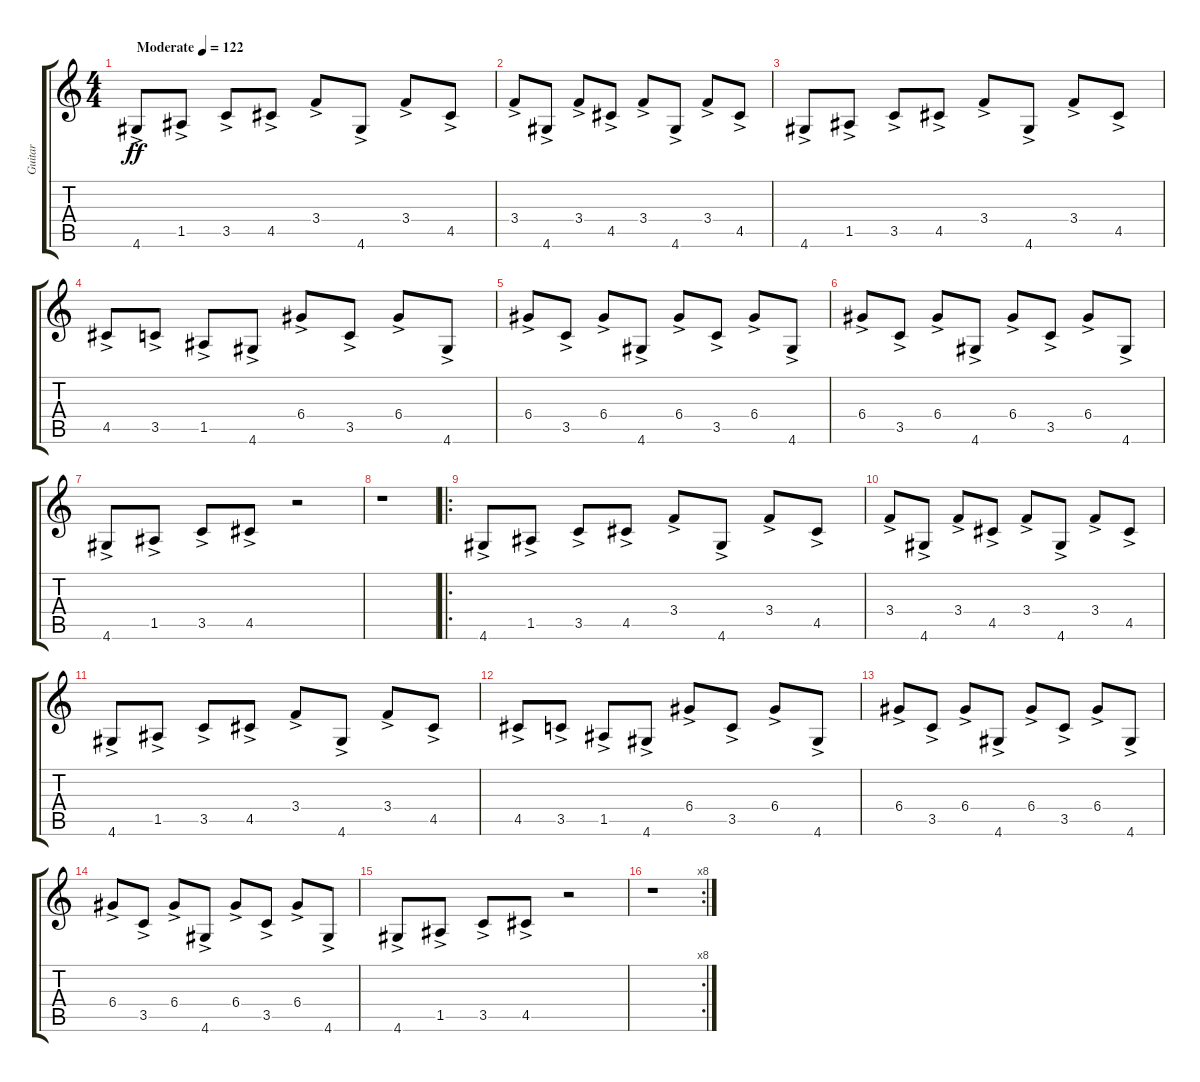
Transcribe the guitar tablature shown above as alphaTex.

\track ("Guitar" "Guitar") {instrument acousticguitarsteel}
\staff {score tabs}
\tuning (E4 B3 G3 D3 A2 E2) {hide}
\ts (4 4)
\tempo (122 "Moderate")
\clef g2
\ks c
4.6{ac}.8{dy ff instrument acousticguitarsteel} 1.5{ac}.8 3.5{ac}.8 4.5{ac}.8 3.4{ac}.8 4.6{ac}.8 3.4{ac}.8 4.5{ac}.8 |
3.4{ac}.8 4.6{ac}.8 3.4{ac}.8 4.5{ac}.8 3.4{ac}.8 4.6{ac}.8 3.4{ac}.8 4.5{ac}.8 |
4.6{ac}.8 1.5{ac}.8 3.5{ac}.8 4.5{ac}.8 3.4{ac}.8 4.6{ac}.8 3.4{ac}.8 4.5{ac}.8 |
4.5{ac}.8 3.5{ac}.8 1.5{ac}.8 4.6{ac}.8 6.4{ac}.8 3.5{ac}.8 6.4{ac}.8 4.6{ac}.8 |
6.4{ac}.8 3.5{ac}.8 6.4{ac}.8 4.6{ac}.8 6.4{ac}.8 3.5{ac}.8 6.4{ac}.8 4.6{ac}.8 |
6.4{ac}.8 3.5{ac}.8 6.4{ac}.8 4.6{ac}.8 6.4{ac}.8 3.5{ac}.8 6.4{ac}.8 4.6{ac}.8 |
4.6{ac}.8 1.5{ac}.8 3.5{ac}.8 4.5{ac}.8 r.2 |
r.1 |
\ro
4.6{ac}.8 1.5{ac}.8 3.5{ac}.8 4.5{ac}.8 3.4{ac}.8 4.6{ac}.8 3.4{ac}.8 4.5{ac}.8 |
3.4{ac}.8 4.6{ac}.8 3.4{ac}.8 4.5{ac}.8 3.4{ac}.8 4.6{ac}.8 3.4{ac}.8 4.5{ac}.8 |
4.6{ac}.8 1.5{ac}.8 3.5{ac}.8 4.5{ac}.8 3.4{ac}.8 4.6{ac}.8 3.4{ac}.8 4.5{ac}.8 |
4.5{ac}.8 3.5{ac}.8 1.5{ac}.8 4.6{ac}.8 6.4{ac}.8 3.5{ac}.8 6.4{ac}.8 4.6{ac}.8 |
6.4{ac}.8 3.5{ac}.8 6.4{ac}.8 4.6{ac}.8 6.4{ac}.8 3.5{ac}.8 6.4{ac}.8 4.6{ac}.8 |
6.4{ac}.8 3.5{ac}.8 6.4{ac}.8 4.6{ac}.8 6.4{ac}.8 3.5{ac}.8 6.4{ac}.8 4.6{ac}.8 |
4.6{ac}.8 1.5{ac}.8 3.5{ac}.8 4.5{ac}.8 r.2 |
\rc 8
r.1
